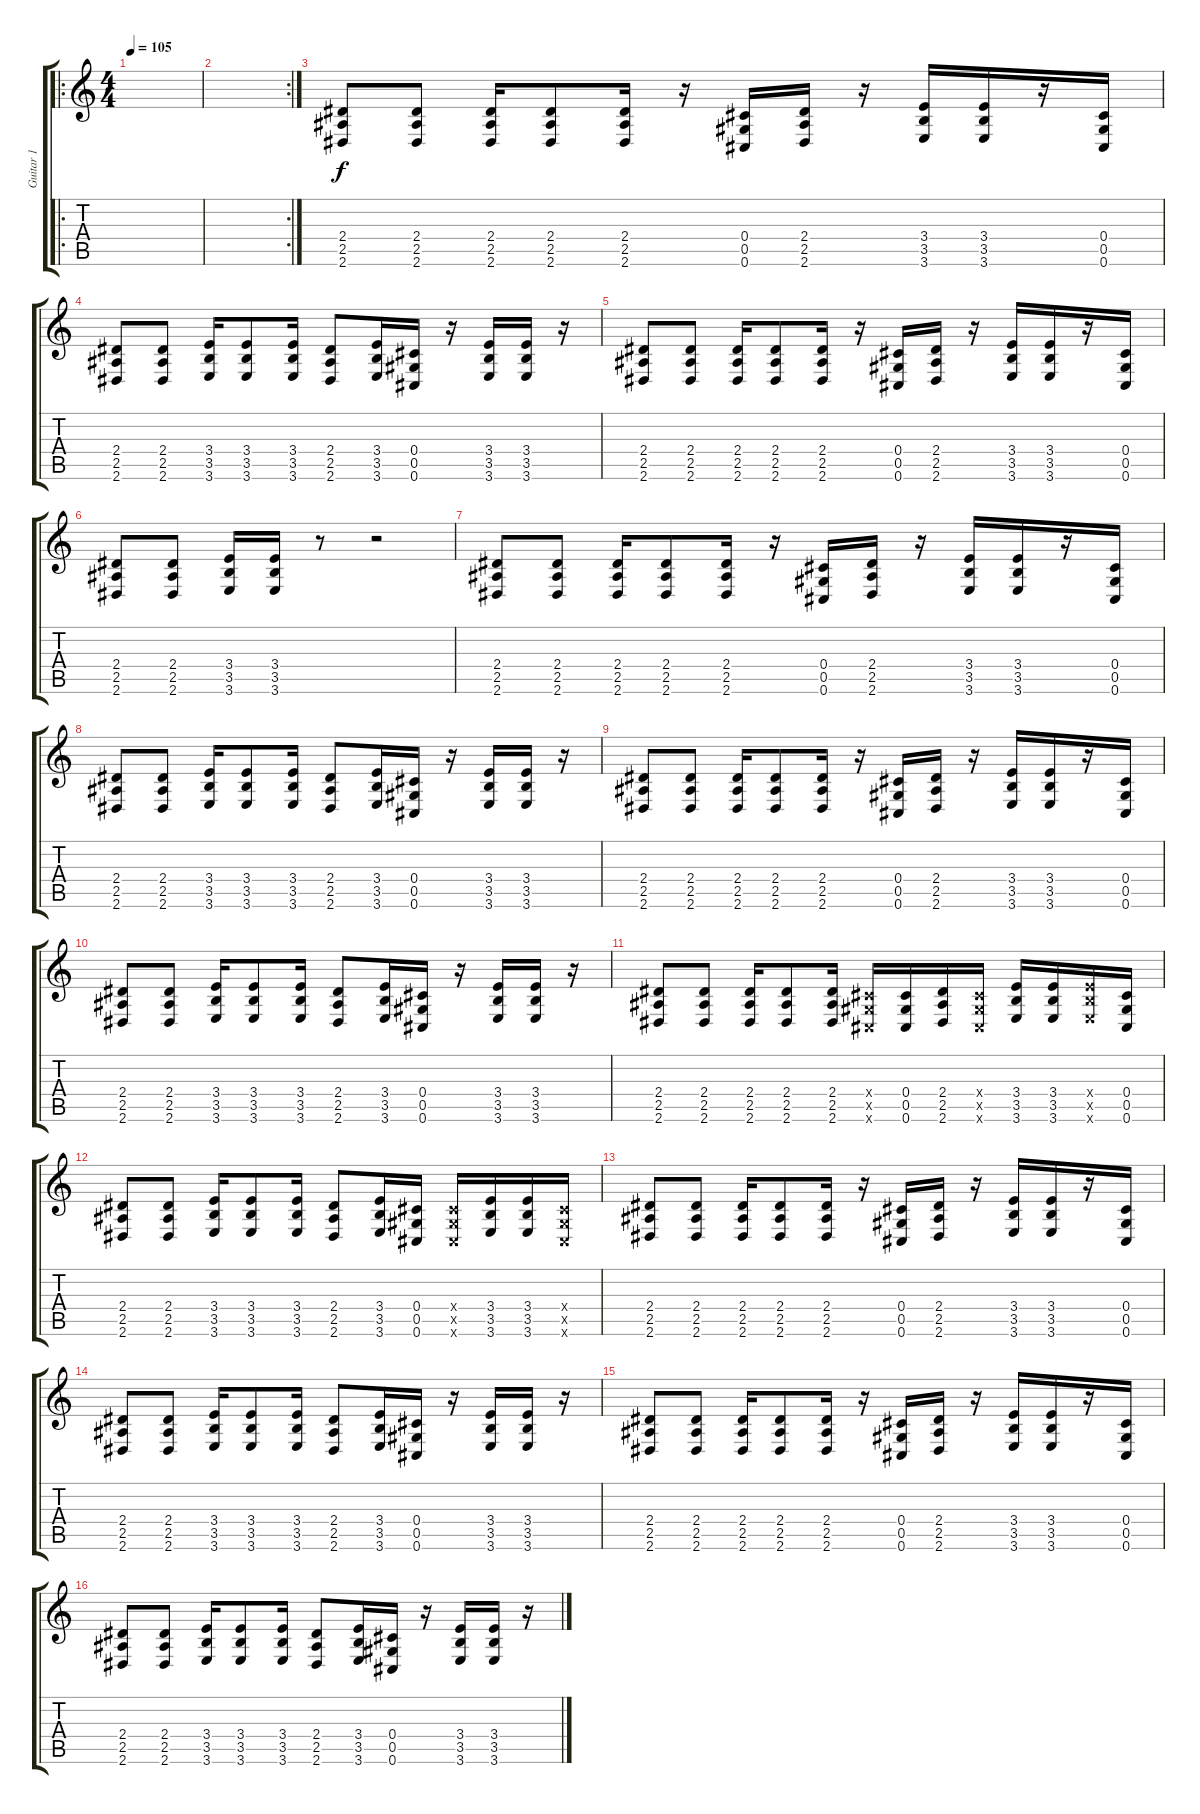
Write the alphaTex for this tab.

\track ("Guitar 1" "Guitar 1") {instrument distortionguitar}
\staff {score tabs}
\tuning (Eb4 Bb3 Gb3 Db3 Ab2 Db2) {hide}
\ro
\ts (4 4)
\tempo 105
\clef g2
\ks c
|
\rc 2
|
(2.4 2.5 2.6).8 (2.4 2.5 2.6).8 (2.4 2.5 2.6).16 (2.4 2.5 2.6).8 (2.4 2.5 2.6).16 r.16 (0.4 0.5 0.6).16 (2.4 2.5 2.6).16 r.16 (3.4 3.5 3.6).16 (3.4 3.5 3.6).16 r.16 (0.4 0.5 0.6).16 |
(2.4 2.5 2.6).8 (2.4 2.5 2.6).8 (3.4 3.5 3.6).16 (3.4 3.5 3.6).8 (3.4 3.5 3.6).16 (2.4 2.5 2.6).8 (3.4 3.5 3.6).16 (0.4 0.5 0.6).16 r.16 (3.4 3.5 3.6).16 (3.4 3.5 3.6).16 r.16 |
(2.4 2.5 2.6).8 (2.4 2.5 2.6).8 (2.4 2.5 2.6).16 (2.4 2.5 2.6).8 (2.4 2.5 2.6).16 r.16 (0.4 0.5 0.6).16 (2.4 2.5 2.6).16 r.16 (3.4 3.5 3.6).16 (3.4 3.5 3.6).16 r.16 (0.4 0.5 0.6).16 |
(2.4 2.5 2.6).8 (2.4 2.5 2.6).8 (3.4 3.5 3.6).16 (3.4 3.5 3.6).16 r.8 r.2 |
(2.4 2.5 2.6).8 (2.4 2.5 2.6).8 (2.4 2.5 2.6).16 (2.4 2.5 2.6).8 (2.4 2.5 2.6).16 r.16 (0.4 0.5 0.6).16 (2.4 2.5 2.6).16 r.16 (3.4 3.5 3.6).16 (3.4 3.5 3.6).16 r.16 (0.4 0.5 0.6).16 |
(2.4 2.5 2.6).8 (2.4 2.5 2.6).8 (3.4 3.5 3.6).16 (3.4 3.5 3.6).8 (3.4 3.5 3.6).16 (2.4 2.5 2.6).8 (3.4 3.5 3.6).16 (0.4 0.5 0.6).16 r.16 (3.4 3.5 3.6).16 (3.4 3.5 3.6).16 r.16 |
(2.4 2.5 2.6).8 (2.4 2.5 2.6).8 (2.4 2.5 2.6).16 (2.4 2.5 2.6).8 (2.4 2.5 2.6).16 r.16 (0.4 0.5 0.6).16 (2.4 2.5 2.6).16 r.16 (3.4 3.5 3.6).16 (3.4 3.5 3.6).16 r.16 (0.4 0.5 0.6).16 |
(2.4 2.5 2.6).8 (2.4 2.5 2.6).8 (3.4 3.5 3.6).16 (3.4 3.5 3.6).8 (3.4 3.5 3.6).16 (2.4 2.5 2.6).8 (3.4 3.5 3.6).16 (0.4 0.5 0.6).16 r.16 (3.4 3.5 3.6).16 (3.4 3.5 3.6).16 r.16 |
(2.4 2.5 2.6).8{volume 10} (2.4 2.5 2.6).8 (2.4 2.5 2.6).16 (2.4 2.5 2.6).8 (2.4 2.5 2.6).16 (0.4{x} 0.5{x} 0.6{x}).16 (0.4 0.5 0.6).16 (2.4 2.5 2.6).16 (0.4{x} 0.5{x} 0.6{x}).16 (3.4 3.5 3.6).16 (3.4 3.5 3.6).16 (3.4{x} 3.5{x} 3.6{x}).16 (0.4 0.5 0.6).16 |
(2.4 2.5 2.6).8 (2.4 2.5 2.6).8 (3.4 3.5 3.6).16 (3.4 3.5 3.6).8 (3.4 3.5 3.6).16 (2.4 2.5 2.6).8 (3.4 3.5 3.6).16 (0.4 0.5 0.6).16 (0.4{x} 0.5{x} 0.6{x}).16 (3.4 3.5 3.6).16 (3.4 3.5 3.6).16 (0.4{x} 0.5{x} 0.6{x}).16 |
(2.4 2.5 2.6).8{volume 13} (2.4 2.5 2.6).8 (2.4 2.5 2.6).16 (2.4 2.5 2.6).8 (2.4 2.5 2.6).16 r.16 (0.4 0.5 0.6).16 (2.4 2.5 2.6).16 r.16 (3.4 3.5 3.6).16 (3.4 3.5 3.6).16 r.16 (0.4 0.5 0.6).16 |
(2.4 2.5 2.6).8 (2.4 2.5 2.6).8 (3.4 3.5 3.6).16 (3.4 3.5 3.6).8 (3.4 3.5 3.6).16 (2.4 2.5 2.6).8 (3.4 3.5 3.6).16 (0.4 0.5 0.6).16 r.16 (3.4 3.5 3.6).16 (3.4 3.5 3.6).16 r.16 |
(2.4 2.5 2.6).8 (2.4 2.5 2.6).8 (2.4 2.5 2.6).16 (2.4 2.5 2.6).8 (2.4 2.5 2.6).16 r.16 (0.4 0.5 0.6).16 (2.4 2.5 2.6).16 r.16 (3.4 3.5 3.6).16 (3.4 3.5 3.6).16 r.16 (0.4 0.5 0.6).16 |
(2.4 2.5 2.6).8 (2.4 2.5 2.6).8 (3.4 3.5 3.6).16 (3.4 3.5 3.6).8 (3.4 3.5 3.6).16 (2.4 2.5 2.6).8 (3.4 3.5 3.6).16 (0.4 0.5 0.6).16 r.16 (3.4 3.5 3.6).16 (3.4 3.5 3.6).16 r.16
